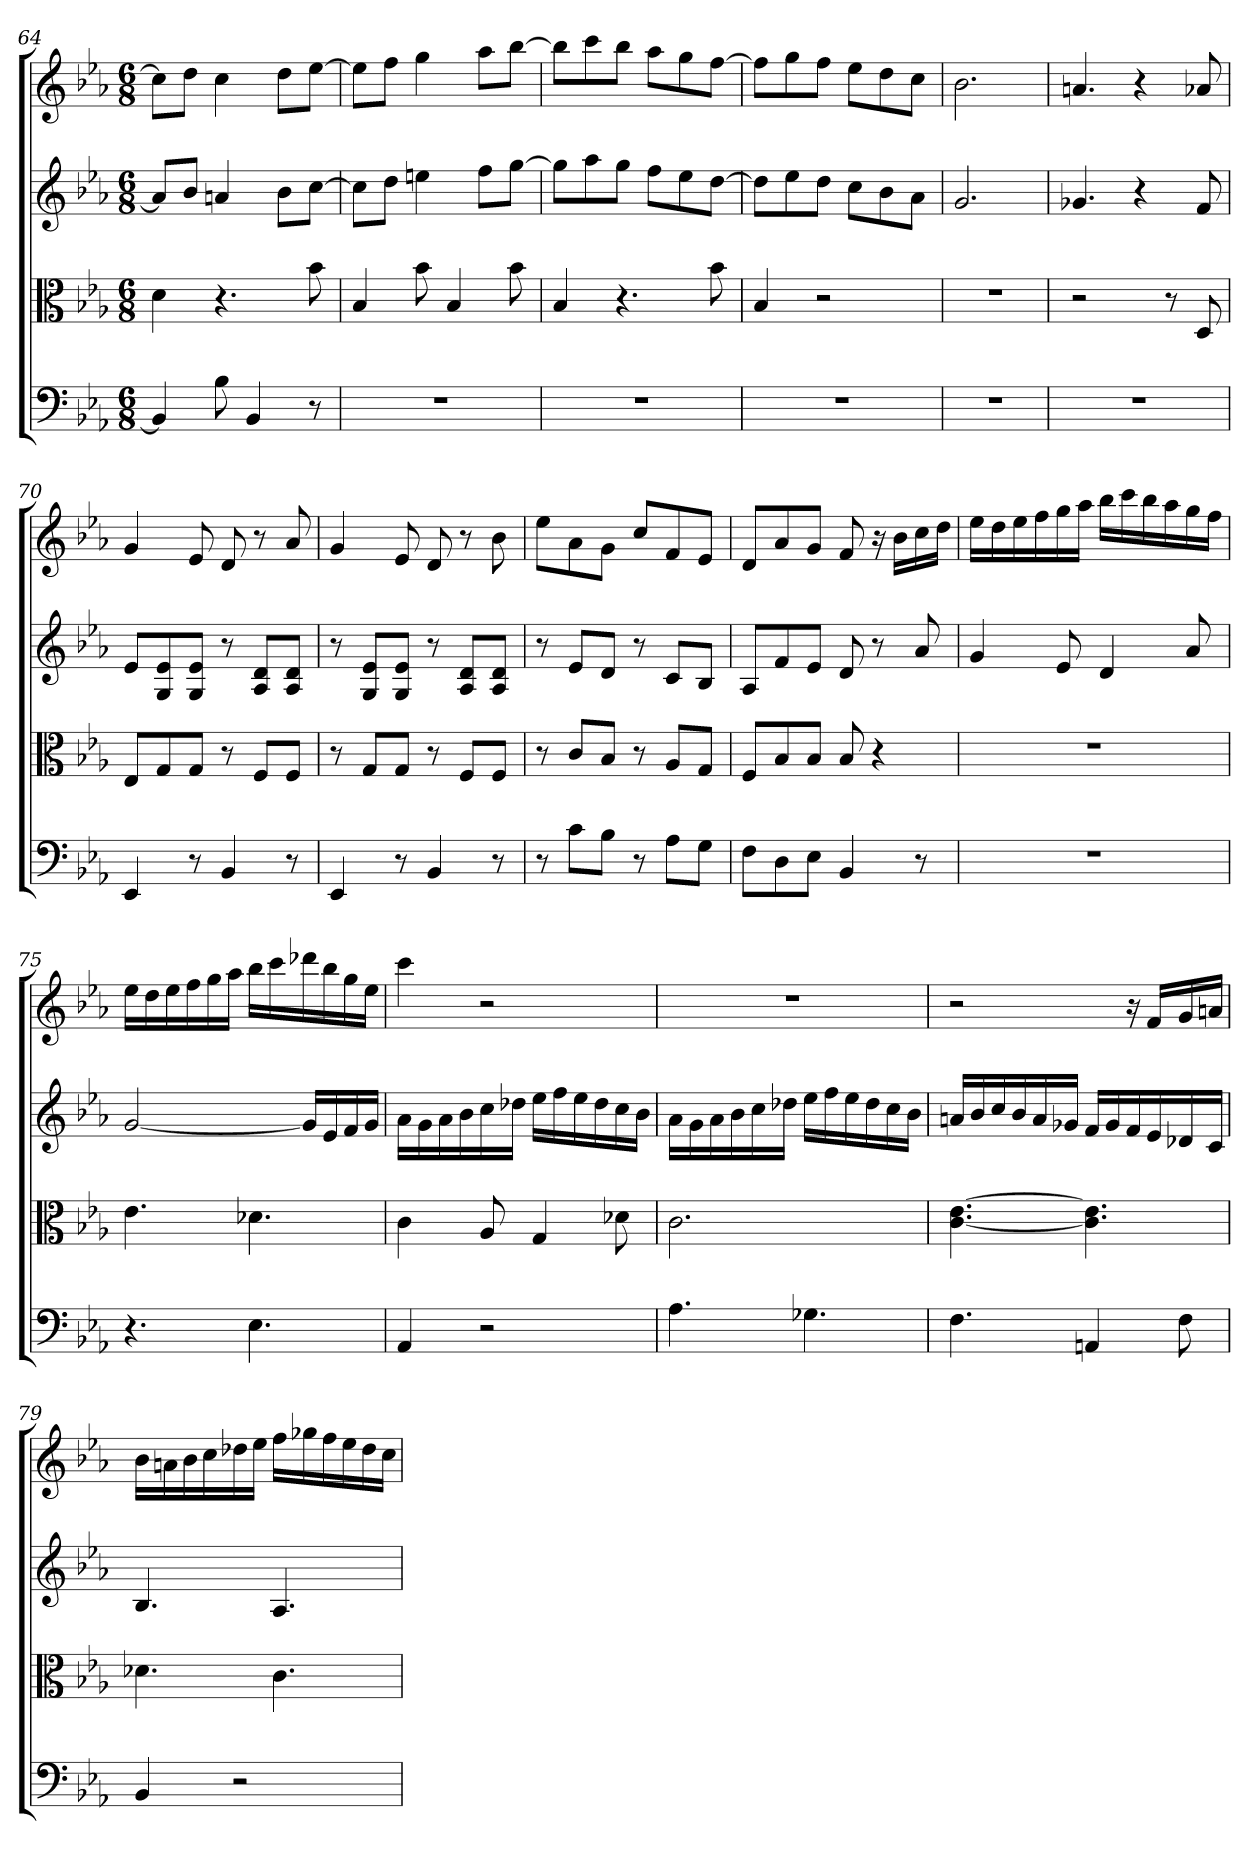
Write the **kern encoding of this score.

**kern	**kern	**kern	**kern
*part4	*part3	*part2	*part1
*staff4	*staff3	*staff2	*staff1
*clefF4	*clefC3	*	*
*k[b-e-a-]	*k[b-e-a-]	*k[b-e-a-]	*k[b-e-a-]
*E-:	*E-:	*E-:	*E-:
*M6/8	*M6/8	*M6/8	*M6/8
=64	=64	=64	=64
4BB-]	4d	8aL]	8ccL]
.	.	8b-J	8ddJ
8B-	4.r	4an	4cc
4BB-	.	.	.
.	.	8b-L	8ddL
8r	8b-	[8ccJ	[8ee-J
=65	=65	=65	=65
2.r	4B-	8ccL]	8ee-L]
.	.	8ddJ	8ffJ
.	8b-	4een	4gg
.	4B-	.	.
.	.	8ffL	8aa-L
.	8b-	[8ggJ	[8bb-J
=66	=66	=66	=66
2.r	4B-	8ggL]	8bb-L]
.	.	8aa-	8ccc
.	4.r	8ggJ	8bb-J
.	.	8ffL	8aa-L
.	.	8ee-	8gg
.	8b-	[8ddJ	[8ffJ
=67	=67	=67	=67
2.r	4B-	8ddL]	8ffL]
.	.	8ee-	8gg
.	2r	8ddJ	8ffJ
.	.	8ccL	8ee-L
.	.	8b-	8dd
.	.	8a-J	8ccJ
=68	=68	=68	=68
2.r	2.r	2.g	2.b-
=69	=69	=69	=69
2.r	2r	4.g-X	4.an
.	.	4r	4r
.	8r	.	.
.	8D	8f	8a-X
=70	=70	=70	=70
4EE-	8E-/L	8e-L	4g
.	8G/	8G 8e-	.
8r	8G/J	8G 8e-J	8e-
4BB-	8r	8r	8d
.	8F/L	8A- 8dL	8r
8r	8F/J	8A- 8dJ	8a-
=71	=71	=71	=71
4EE-	8r	8r	4g
.	8G/L	8G 8e-L	.
8r	8G/J	8G 8e-J	8e-
4BB-	8r	8r	8d
.	8F/L	8A- 8dL	8r
8r	8F/J	8A- 8dJ	8b-
=72	=72	=72	=72
8r	8r	8r	8ee-L
8c\L	8c/L	8e-L	8a-
8B-\J	8B-/J	8dJ	8gJ
8r	8r	8r	8ccL
8A-\L	8A-/L	8cL	8f
8G\J	8G/J	8B-J	8e-J
=73	=73	=73	=73
8F\L	8F/L	8A-L	8dL
8D\	8B-/	8f	8a-
8E-\J	8B-/J	8e-J	8gJ
4BB-	8B-	8d	8f
.	4r	8r	16r
.	.	.	16b-LL
8r	.	8a-	16cc
.	.	.	16ddJJ
=74	=74	=74	=74
2.r	2.r	4g	16ee-LL
.	.	.	16dd
.	.	.	16ee-
.	.	.	16ff
.	.	8e-	16gg
.	.	.	16aa-JJ
.	.	4d	16bb-LL
.	.	.	16ccc
.	.	.	16bb-
.	.	.	16aa-
.	.	8a-	16gg
.	.	.	16ffJJ
=75	=75	=75	=75
4.r	4.e-	[2g	16ee-LL
.	.	.	16dd
.	.	.	16ee-
.	.	.	16ff
.	.	.	16gg
.	.	.	16aa-JJ
4.E-	4.d-X	.	16bb-LL
.	.	.	16ccc
.	.	16gLL]	16ddd-X
.	.	16e-	16bb-
.	.	16f	16gg
.	.	16gJJ	16ee-JJ
=76	=76	=76	=76
4AA-	4c	16a-LL	4ccc
.	.	16g	.
.	.	16a-	.
.	.	16b-	.
2r	8A-	16cc	2r
.	.	16dd-XJJ	.
.	4G	16ee-LL	.
.	.	16ff	.
.	.	16ee-	.
.	.	16dd-	.
.	8d-X	16cc	.
.	.	16b-JJ	.
=77	=77	=77	=77
4.A-	2.c	16a-LL	2.r
.	.	16g	.
.	.	16a-	.
.	.	16b-	.
.	.	16cc	.
.	.	16dd-XJJ	.
4.G-X	.	16ee-LL	.
.	.	16ff	.
.	.	16ee-	.
.	.	16dd-	.
.	.	16cc	.
.	.	16b-JJ	.
=78	=78	=78	=78
4.F	[4.c [4.e-	16anLL	2r
.	.	16b-	.
.	.	16cc	.
.	.	16b-	.
.	.	16a	.
.	.	16g-XJJ	.
4AAn	4.c] 4.e-]	16fLL	.
.	.	16g-	.
.	.	16f	16r
.	.	16e-	16fLL
8F	.	16d-X	16g
.	.	16cJJ	16anJJ
=79	=79	=79	=79
4BB-	4.d-X	4.B-	16b-LL
.	.	.	16an
.	.	.	16b-
.	.	.	16cc
2r	.	.	16dd-X
.	.	.	16ee-JJ
.	4.c	4.A-	16ffLL
.	.	.	16gg-X
.	.	.	16ff
.	.	.	16ee-
.	.	.	16dd-
.	.	.	16ccJJ
=	=	=	=
*-	*-	*-	*-
